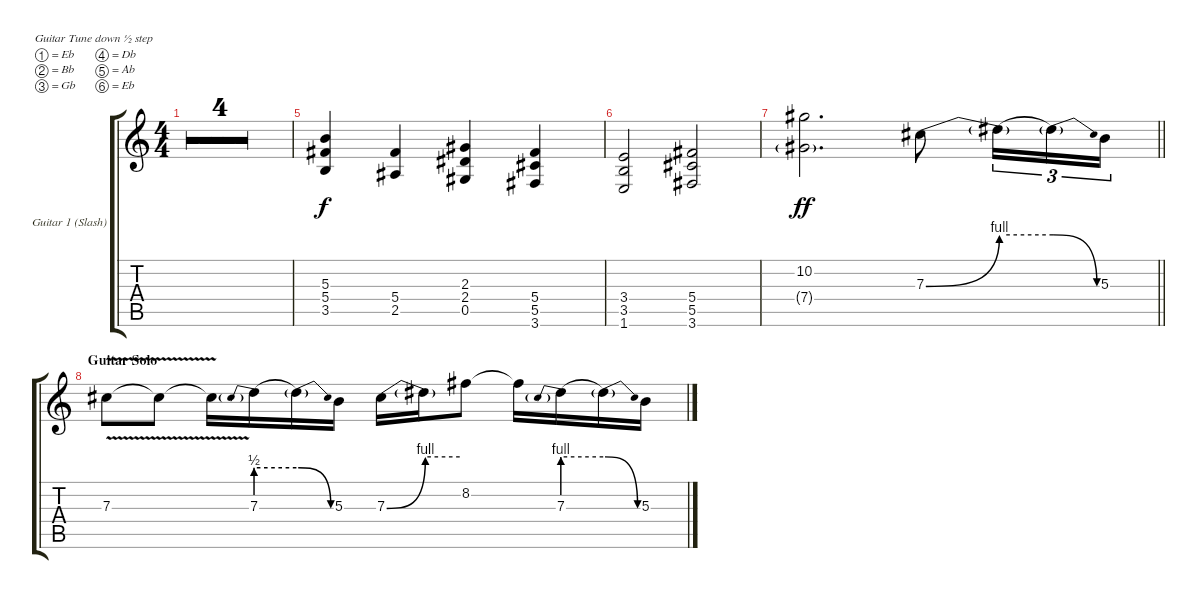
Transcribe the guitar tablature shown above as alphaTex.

\multiTrackTrackNamePolicy allsystems
\firstSystemTrackNameMode fullname
\firstSystemTrackNameOrientation horizontal
\otherSystemsTrackNameOrientation horizontal
\chordDiagramsInScore
\track ("Guitar 1 (Slash)" "E-Gt") {multiBarRest instrument overdrivenguitar}
\staff {score tabs}
\tuning (Eb4 Bb3 Gb3 Db3 Ab2 Eb2)
\ts (4 4)
\tempo 62
\clef g2
\ks c
r.1{dy p} |
r.1 |
r.1 |
r.1 |
(5.3 5.4 3.5).4{dy f} (5.4 2.5).4 (2.3 2.4 0.5).4 (5.4 5.5 3.6).4 |
(3.4 3.5 1.6).2 (5.4 5.5 3.6).2 |
\barLineRight lightlight
(10.2 7.4{g}).2{d dy ff} 7.3{be (bend 0 0 60 4)}.8 7.3{be (hold 0 4 60 4) t}.16{tu (3 2)} 7.3{be (release 0 4 60 0) t}.16{tu (3 2)} 5.3.16{tu (3 2)} |
\section ("" "Guitar Solo")
7.3{v}.8 7.3{v t}.8 7.3{v t}.16 7.3{be (prebend 0 2 60 2)}.16 7.3{be (release 0 2 60 0) t}.16 5.3.16 7.3{be (bend 0 0 60 4)}.16 7.3{be (hold 0 4 60 4) t}.16 8.2.8 8.2{t}.16 7.3{be (prebend 0 4 60 4)}.16 7.3{be (release 0 4 60 0) t}.16 5.3.16
